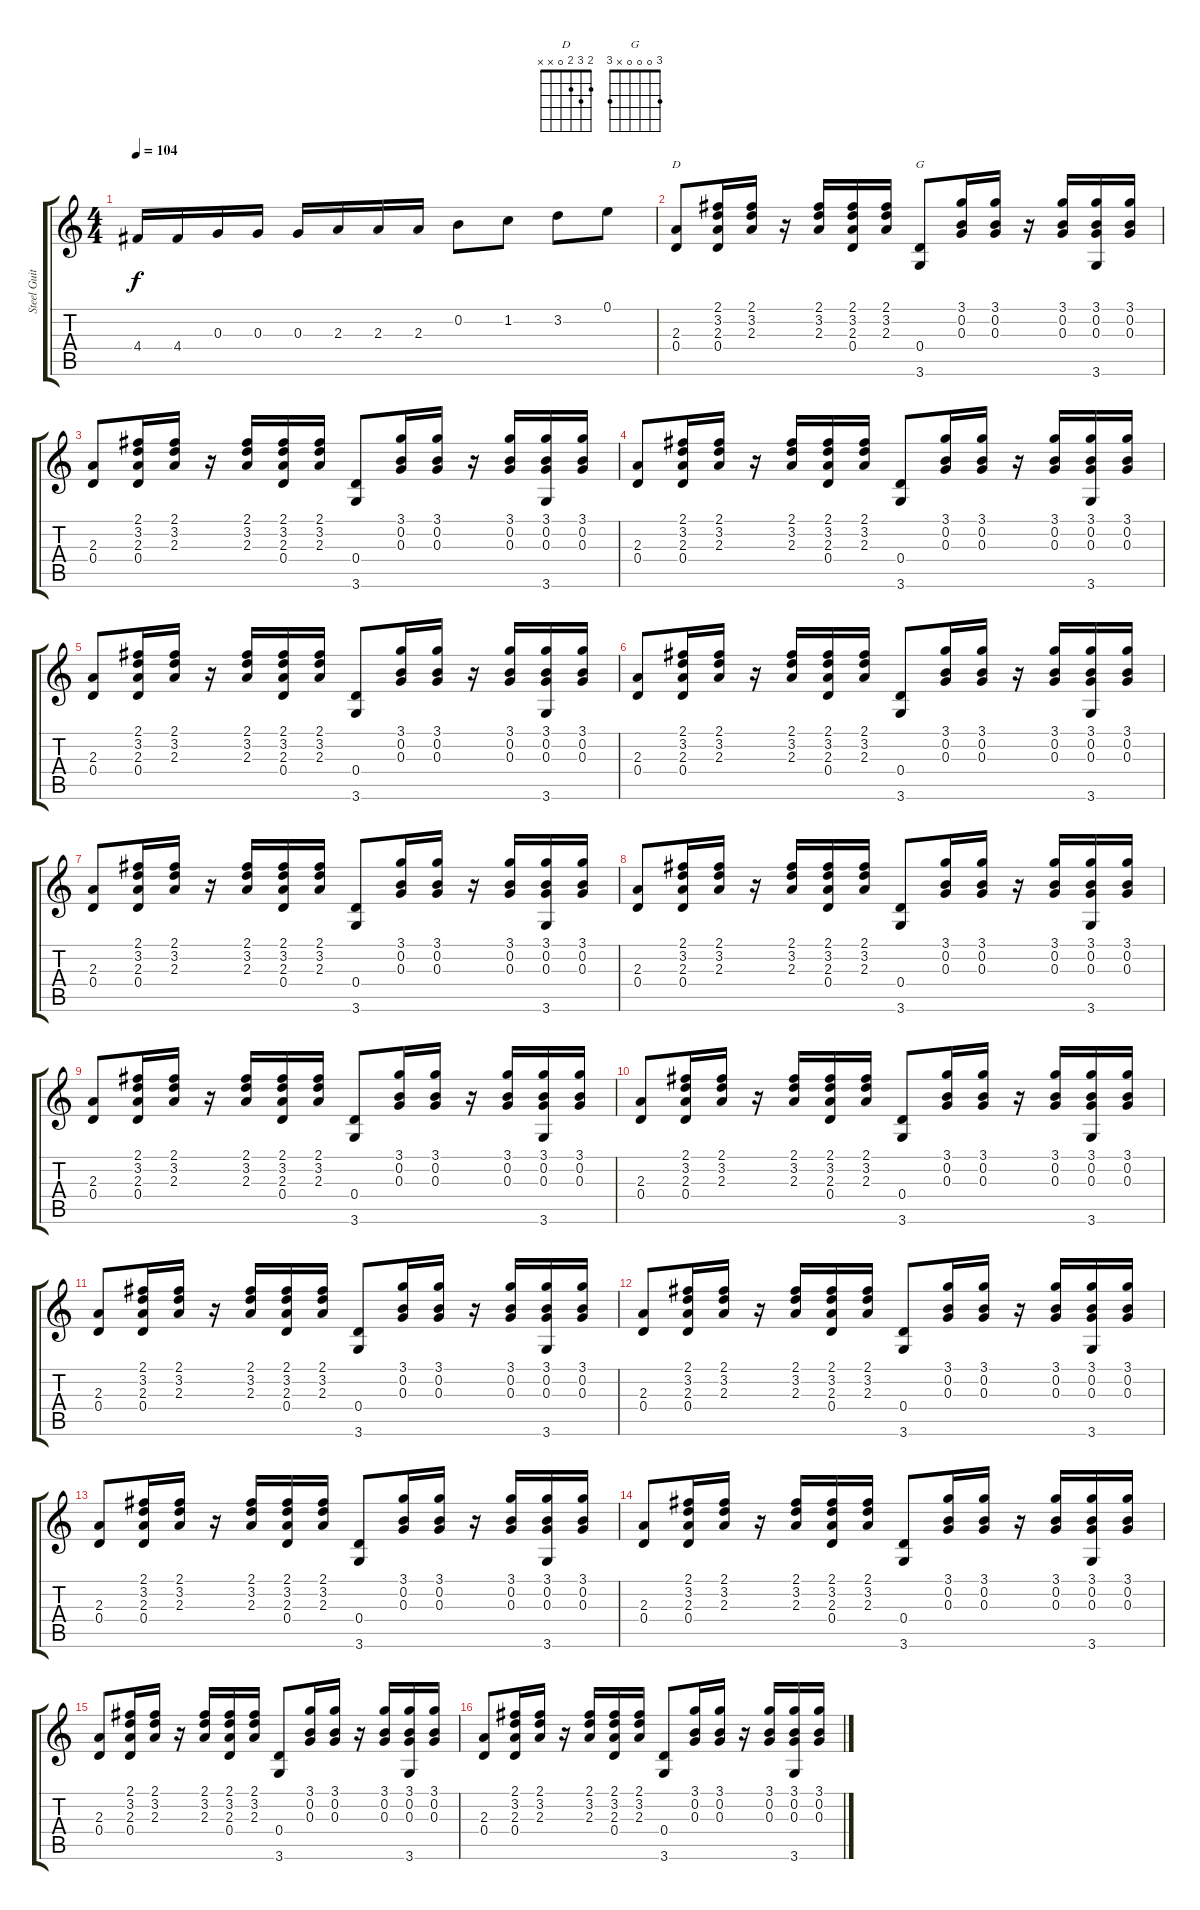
\track ("Steel Guitar" "Steel Guit") {instrument acousticguitarsteel}
\staff {score tabs}
\tuning (E4 B3 G3 D3 A2 E2) {hide}
\chord ("D" 2 3 2 0 x x)
\chord ("G" 3 0 0 0 x 3)
\ts (4 4)
\tempo 104
\clef g2
\ks c
4.4.16{dy f} 4.4.16 0.3.16 0.3.16 0.3.16 2.3.16 2.3.16 2.3.16 0.2.8 1.2.8 3.2.8 0.1.8 |
(2.3 0.4).8{ch "D"} (2.1 3.2 2.3 0.4).16 (2.1 3.2 2.3).16 r.16 (2.1 3.2 2.3).16 (2.1 3.2 2.3 0.4).16 (2.1 3.2 2.3).16 (0.4 3.6).8{ch "G"} (3.1 0.2 0.3).16 (3.1 0.2 0.3).16 r.16 (3.1 0.2 0.3).16 (3.1 0.2 0.3 3.6).16 (3.1 0.2 0.3).16 |
(2.3 0.4).8 (2.1 3.2 2.3 0.4).16 (2.1 3.2 2.3).16 r.16 (2.1 3.2 2.3).16 (2.1 3.2 2.3 0.4).16 (2.1 3.2 2.3).16 (0.4 3.6).8 (3.1 0.2 0.3).16 (3.1 0.2 0.3).16 r.16 (3.1 0.2 0.3).16 (3.1 0.2 0.3 3.6).16 (3.1 0.2 0.3).16 |
(2.3 0.4).8 (2.1 3.2 2.3 0.4).16 (2.1 3.2 2.3).16 r.16 (2.1 3.2 2.3).16 (2.1 3.2 2.3 0.4).16 (2.1 3.2 2.3).16 (0.4 3.6).8 (3.1 0.2 0.3).16 (3.1 0.2 0.3).16 r.16 (3.1 0.2 0.3).16 (3.1 0.2 0.3 3.6).16 (3.1 0.2 0.3).16 |
(2.3 0.4).8 (2.1 3.2 2.3 0.4).16 (2.1 3.2 2.3).16 r.16 (2.1 3.2 2.3).16 (2.1 3.2 2.3 0.4).16 (2.1 3.2 2.3).16 (0.4 3.6).8 (3.1 0.2 0.3).16 (3.1 0.2 0.3).16 r.16 (3.1 0.2 0.3).16 (3.1 0.2 0.3 3.6).16 (3.1 0.2 0.3).16 |
(2.3 0.4).8 (2.1 3.2 2.3 0.4).16 (2.1 3.2 2.3).16 r.16 (2.1 3.2 2.3).16 (2.1 3.2 2.3 0.4).16 (2.1 3.2 2.3).16 (0.4 3.6).8 (3.1 0.2 0.3).16 (3.1 0.2 0.3).16 r.16 (3.1 0.2 0.3).16 (3.1 0.2 0.3 3.6).16 (3.1 0.2 0.3).16 |
(2.3 0.4).8 (2.1 3.2 2.3 0.4).16 (2.1 3.2 2.3).16 r.16 (2.1 3.2 2.3).16 (2.1 3.2 2.3 0.4).16 (2.1 3.2 2.3).16 (0.4 3.6).8 (3.1 0.2 0.3).16 (3.1 0.2 0.3).16 r.16 (3.1 0.2 0.3).16 (3.1 0.2 0.3 3.6).16 (3.1 0.2 0.3).16 |
(2.3 0.4).8 (2.1 3.2 2.3 0.4).16 (2.1 3.2 2.3).16 r.16 (2.1 3.2 2.3).16 (2.1 3.2 2.3 0.4).16 (2.1 3.2 2.3).16 (0.4 3.6).8 (3.1 0.2 0.3).16 (3.1 0.2 0.3).16 r.16 (3.1 0.2 0.3).16 (3.1 0.2 0.3 3.6).16 (3.1 0.2 0.3).16 |
(2.3 0.4).8 (2.1 3.2 2.3 0.4).16 (2.1 3.2 2.3).16 r.16 (2.1 3.2 2.3).16 (2.1 3.2 2.3 0.4).16 (2.1 3.2 2.3).16 (0.4 3.6).8 (3.1 0.2 0.3).16 (3.1 0.2 0.3).16 r.16 (3.1 0.2 0.3).16 (3.1 0.2 0.3 3.6).16 (3.1 0.2 0.3).16 |
(2.3 0.4).8 (2.1 3.2 2.3 0.4).16 (2.1 3.2 2.3).16 r.16 (2.1 3.2 2.3).16 (2.1 3.2 2.3 0.4).16 (2.1 3.2 2.3).16 (0.4 3.6).8 (3.1 0.2 0.3).16 (3.1 0.2 0.3).16 r.16 (3.1 0.2 0.3).16 (3.1 0.2 0.3 3.6).16 (3.1 0.2 0.3).16 |
(2.3 0.4).8 (2.1 3.2 2.3 0.4).16 (2.1 3.2 2.3).16 r.16 (2.1 3.2 2.3).16 (2.1 3.2 2.3 0.4).16 (2.1 3.2 2.3).16 (0.4 3.6).8 (3.1 0.2 0.3).16 (3.1 0.2 0.3).16 r.16 (3.1 0.2 0.3).16 (3.1 0.2 0.3 3.6).16 (3.1 0.2 0.3).16 |
(2.3 0.4).8 (2.1 3.2 2.3 0.4).16 (2.1 3.2 2.3).16 r.16 (2.1 3.2 2.3).16 (2.1 3.2 2.3 0.4).16 (2.1 3.2 2.3).16 (0.4 3.6).8 (3.1 0.2 0.3).16 (3.1 0.2 0.3).16 r.16 (3.1 0.2 0.3).16 (3.1 0.2 0.3 3.6).16 (3.1 0.2 0.3).16 |
(2.3 0.4).8 (2.1 3.2 2.3 0.4).16 (2.1 3.2 2.3).16 r.16 (2.1 3.2 2.3).16 (2.1 3.2 2.3 0.4).16 (2.1 3.2 2.3).16 (0.4 3.6).8 (3.1 0.2 0.3).16 (3.1 0.2 0.3).16 r.16 (3.1 0.2 0.3).16 (3.1 0.2 0.3 3.6).16 (3.1 0.2 0.3).16 |
(2.3 0.4).8 (2.1 3.2 2.3 0.4).16 (2.1 3.2 2.3).16 r.16 (2.1 3.2 2.3).16 (2.1 3.2 2.3 0.4).16 (2.1 3.2 2.3).16 (0.4 3.6).8 (3.1 0.2 0.3).16 (3.1 0.2 0.3).16 r.16 (3.1 0.2 0.3).16 (3.1 0.2 0.3 3.6).16 (3.1 0.2 0.3).16 |
(2.3 0.4).8 (2.1 3.2 2.3 0.4).16 (2.1 3.2 2.3).16 r.16 (2.1 3.2 2.3).16 (2.1 3.2 2.3 0.4).16 (2.1 3.2 2.3).16 (0.4 3.6).8 (3.1 0.2 0.3).16 (3.1 0.2 0.3).16 r.16 (3.1 0.2 0.3).16 (3.1 0.2 0.3 3.6).16 (3.1 0.2 0.3).16 |
(2.3 0.4).8 (2.1 3.2 2.3 0.4).16 (2.1 3.2 2.3).16 r.16 (2.1 3.2 2.3).16 (2.1 3.2 2.3 0.4).16 (2.1 3.2 2.3).16 (0.4 3.6).8 (3.1 0.2 0.3).16 (3.1 0.2 0.3).16 r.16 (3.1 0.2 0.3).16 (3.1 0.2 0.3 3.6).16 (3.1 0.2 0.3).16
